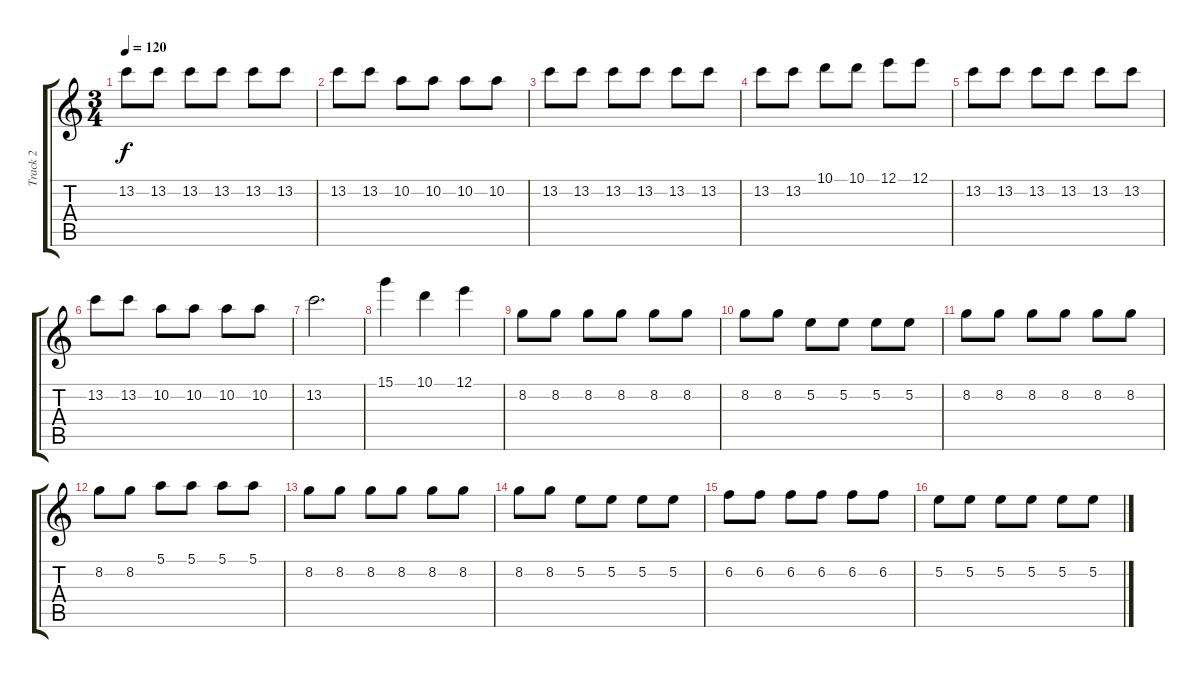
\track ("Track 2" "Track 2") {instrument electricguitarjazz}
\staff {score tabs}
\tuning (E4 B3 G3 D3 A2 E2) {hide}
\ts (3 4)
\tempo 120
\clef g2
\ks c
13.2.8{dy f} 13.2.8 13.2.8 13.2.8 13.2.8 13.2.8 |
13.2.8 13.2.8 10.2.8 10.2.8 10.2.8 10.2.8 |
13.2.8 13.2.8 13.2.8 13.2.8 13.2.8 13.2.8 |
13.2.8 13.2.8 10.1.8 10.1.8 12.1.8 12.1.8 |
13.2.8 13.2.8 13.2.8 13.2.8 13.2.8 13.2.8 |
13.2.8 13.2.8 10.2.8 10.2.8 10.2.8 10.2.8 |
13.2.2{d} |
15.1.4 10.1.4 12.1.4 |
8.2.8 8.2.8 8.2.8 8.2.8 8.2.8 8.2.8 |
8.2.8 8.2.8 5.2.8 5.2.8 5.2.8 5.2.8 |
8.2.8 8.2.8 8.2.8 8.2.8 8.2.8 8.2.8 |
8.2.8 8.2.8 5.1.8 5.1.8 5.1.8 5.1.8 |
8.2.8 8.2.8 8.2.8 8.2.8 8.2.8 8.2.8 |
8.2.8 8.2.8 5.2.8 5.2.8 5.2.8 5.2.8 |
6.2.8 6.2.8 6.2.8 6.2.8 6.2.8 6.2.8 |
5.2.8 5.2.8 5.2.8 5.2.8 5.2.8 5.2.8
